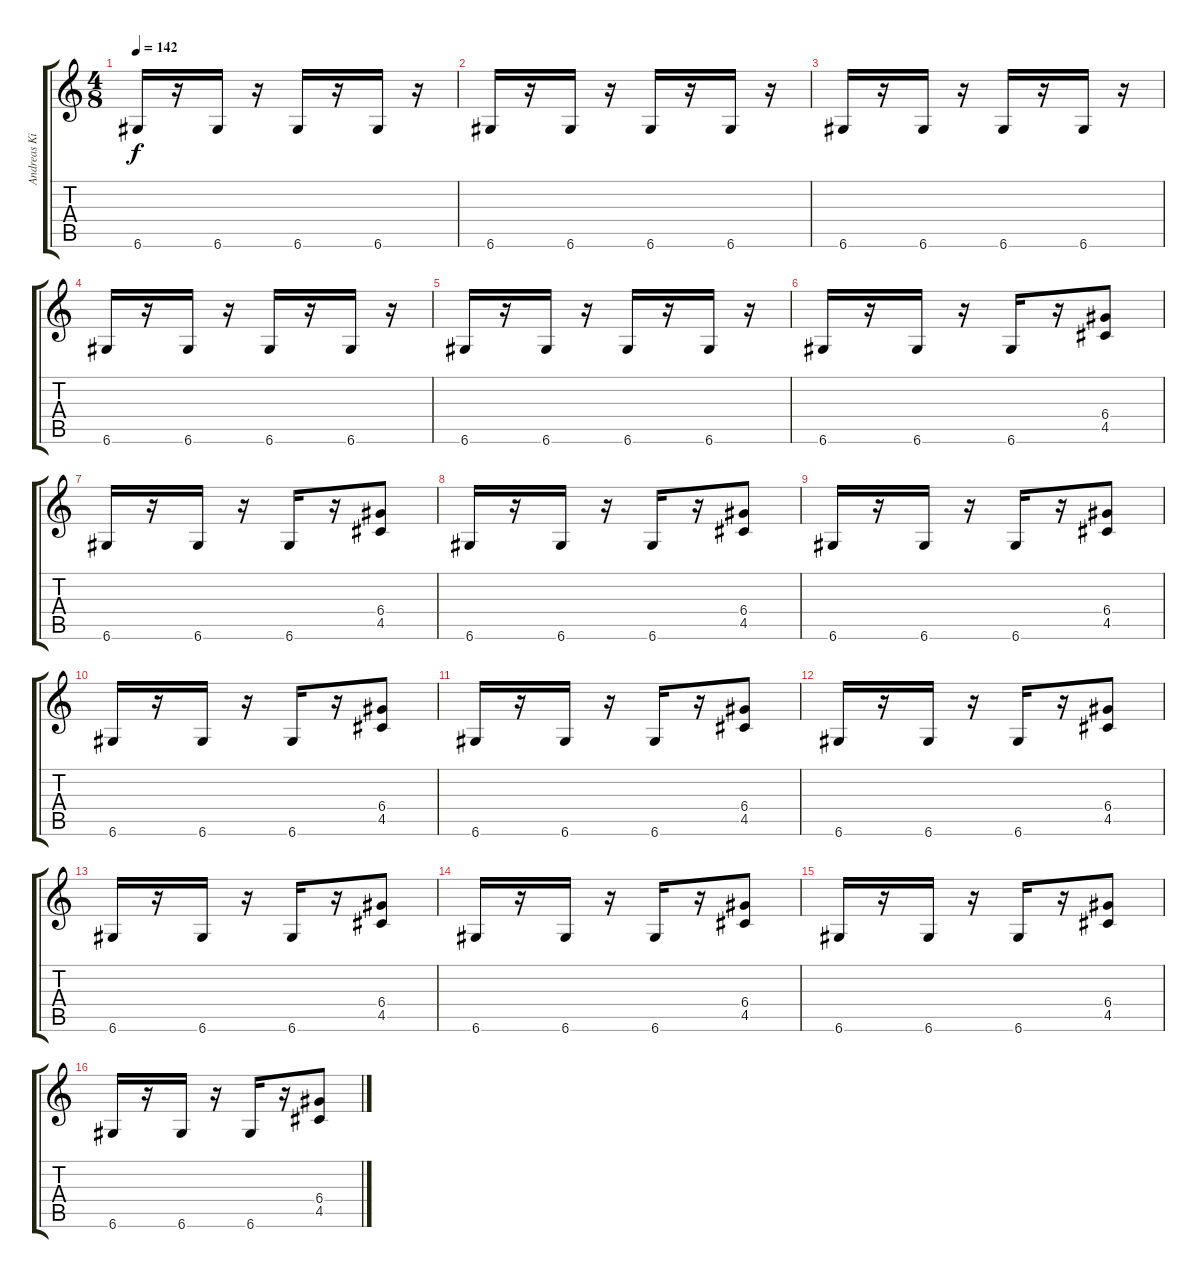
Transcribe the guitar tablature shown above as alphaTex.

\track ("Andreas Kisser" "Andreas Ki") {instrument distortionguitar}
\staff {score tabs}
\tuning (E4 B3 G3 D3 A2 D2) {hide}
\ts (4 8)
\tempo 142
\clef g2
\ks c
6.6.16{dy f} r.16 6.6.16 r.16 6.6.16 r.16 6.6.16 r.16 |
6.6.16 r.16 6.6.16 r.16 6.6.16 r.16 6.6.16 r.16 |
6.6.16 r.16 6.6.16 r.16 6.6.16 r.16 6.6.16 r.16 |
6.6.16 r.16 6.6.16 r.16 6.6.16 r.16 6.6.16 r.16 |
6.6.16 r.16 6.6.16 r.16 6.6.16 r.16 6.6.16 r.16 |
6.6.16 r.16 6.6.16 r.16 6.6.16 r.16 (6.4 4.5).8 |
6.6.16 r.16 6.6.16 r.16 6.6.16 r.16 (6.4 4.5).8 |
6.6.16 r.16 6.6.16 r.16 6.6.16 r.16 (6.4 4.5).8 |
6.6.16 r.16 6.6.16 r.16 6.6.16 r.16 (6.4 4.5).8 |
6.6.16 r.16 6.6.16 r.16 6.6.16 r.16 (6.4 4.5).8 |
6.6.16 r.16 6.6.16 r.16 6.6.16 r.16 (6.4 4.5).8 |
6.6.16 r.16 6.6.16 r.16 6.6.16 r.16 (6.4 4.5).8 |
6.6.16 r.16 6.6.16 r.16 6.6.16 r.16 (6.4 4.5).8 |
6.6.16 r.16 6.6.16 r.16 6.6.16 r.16 (6.4 4.5).8 |
6.6.16 r.16 6.6.16 r.16 6.6.16 r.16 (6.4 4.5).8 |
6.6.16 r.16 6.6.16 r.16 6.6.16 r.16 (6.4 4.5).8
